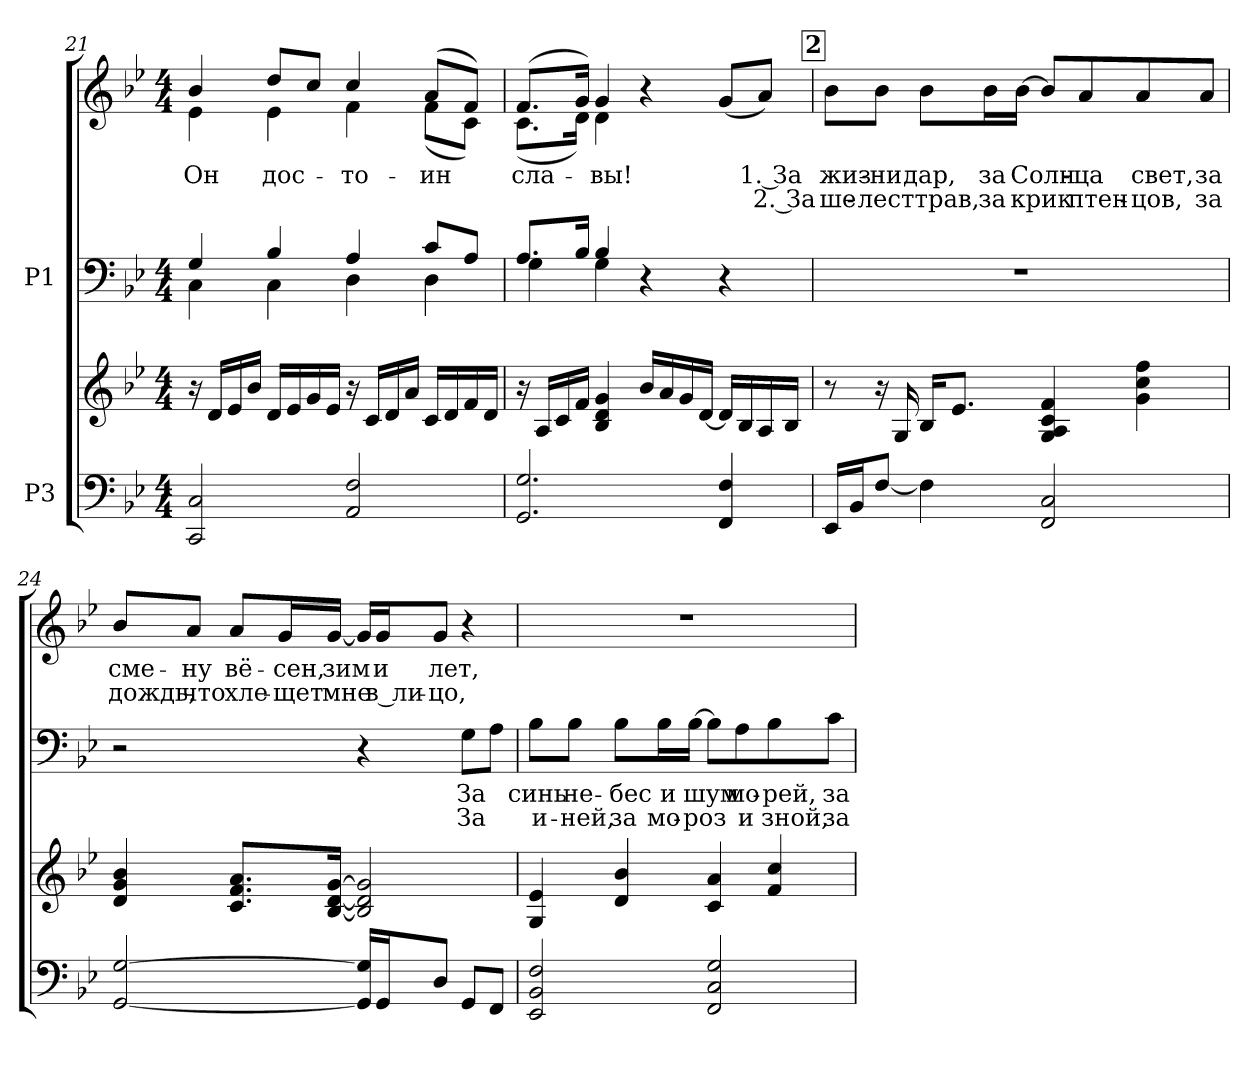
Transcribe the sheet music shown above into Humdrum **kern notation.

**kern	**kern	**kern	**text	**text	**kern	**text	**text
*part2	*part2	*part1	*part1	*part1	*part1	*part1	*part1
*staff4	*staff3	*staff2	*staff2	*staff2	*staff1	*staff1	*staff1
*I"P3	*	*I"P1	*	*	*	*	*
*clefF4	*clefG2	*clefF4	*	*	*clefG2	*	*
*k[b-e-]	*k[b-e-]	*k[b-e-]	*	*	*k[b-e-]	*	*
*B-:	*B-:	*B-:	*	*	*B-:	*	*
*M4/4	*M4/4	*M4/4	*	*	*M4/4	*	*
=21	=21	=21	=21	=21	=21	=21	=21
*	*	*^	*	*	*	*	*
!	!	!	!	!	!	!	!LO:LY:b:color=#000000	!
*	*	*	*	*	*	*^	*	*
2CCi/ 2Ci	16r	4Gi/	4Ci\	.	.	4b-i/	4e-i\	Он	.
.	16di/LL	.	.	.	.	.	.	.	.
.	16e-i/	.	.	.	.	.	.	.	.
.	16b-i/JJ	.	.	.	.	.	.	.	.
!	!	!	!	!	!	!	!	!LO:LY:b:color=#000000	!
.	16di/LL	4B-i/	4Ci\	.	.	8ddi/L	4e-i\	дос-	.
.	16e-i/	.	.	.	.	.	.	.	.
.	16gi/	.	.	.	.	8cci/J	.	.	.
.	16e-i/JJ	.	.	.	.	.	.	.	.
!	!	!	!	!	!	!	!	!LO:LY:b:color=#000000	!
2AAi/ 2Fi	16r	4Ai/	4Di\	.	.	4cci/	4fi\	-то-	.
.	16ci/LL	.	.	.	.	.	.	.	.
.	16di/	.	.	.	.	.	.	.	.
.	16ai/JJ	.	.	.	.	.	.	.	.
!	!	!	!	!	!	!	!	!LO:LY:b:color=#000000	!
.	16ci/LL	8ci/L	4Di\	.	.	(8ai/L	(8fi\L	-ин	.
.	16di/	.	.	.	.	.	.	.	.
.	16fi/	8Ai/J	.	.	.	8fi/J)	8ci\J)	.	.
.	16di/JJ	.	.	.	.	.	.	.	.
=22	=22	=22	=22	=22	=22	=22	=22	=22	=22
!	!	!	!	!	!	!	!	!LO:LY:b:color=#000000	!
2.GGi/ 2.Gi	16r	8.Ai/L	4Gi\	.	.	(8.fi/L	(8.ci\L	сла-	.
.	16Ai/LL	.	.	.	.	.	.	.	.
.	16ci/	.	.	.	.	.	.	.	.
.	16fi/JJ	16B-i/Jk	.	.	.	16gi/Jk)	16di\Jk)	.	.
!	!	!	!	!	!	!	!	!LO:LY:b:color=#000000	!
.	4B-i/ 4di 4gi	4B-i/	4Gi\	.	.	4gi/	4di\	-вы!	.
.	16b-i/LL	4r	2ryy	.	.	4r	2ryy	.	.
.	16ai/	.	.	.	.	.	.	.	.
.	16gi/	.	.	.	.	.	.	.	.
.	[<16di/JJ	.	.	.	.	.	.	.	.
4FFi/ 4Fi	16di/LL]	4r	.	.	.	(8gi/L	.	.	.
.	16B-i/	.	.	.	.	.	.	.	.
!	!	!	!	!	!	!	!	!LO:LY:b:color=#000000	!LO:LY:b:color=#000000
.	16Ai/	.	.	.	.	8ai/J)	.	1. За	2. За
.	16B-i/JJ	.	.	.	.	.	.	.	.
*	*	*v	*v	*	*	*	*	*	*
*	*	*	*	*	*v	*v	*	*
!!LO:LB:g=z
!!LO:REH:place=s1:color=#000000:enc=box:fs=15.7124:t=2
=23	=23	=23	=23	=23	=23	=23	=23
!	!	!	!	!	!	!LO:LY:b:color=#000000	!LO:LY:b:color=#000000
16EE-i/LL	8r	1r	.	.	8b-i\L	жиз-	ше-
16BB-i/J	.	.	.	.	.	.	.
!	!	!	!	!	!	!LO:LY:b:color=#000000	!LO:LY:b:color=#000000
[<8Fi/J	16r	.	.	.	8b-i\J	-ни	-лест
.	16Gi/	.	.	.	.	.	.
!	!	!	!	!	!	!LO:LY:b:color=#000000	!LO:LY:b:color=#000000
4Fi\]	16B-i/KL	.	.	.	8b-i\L	дар,	трав,
.	8.e-i/J	.	.	.	.	.	.
!	!	!	!	!	!	!LO:LY:b:color=#000000	!LO:LY:b:color=#000000
.	.	.	.	.	16b-i\L	за	за
!	!	!	!	!	!	!LO:LY:b:color=#000000	!LO:LY:b:color=#000000
.	.	.	.	.	[>16b-i\JJ	Солн-	крик
2FFi/ 2Ci	4Gi/ 4Ai 4ci 4fi	.	.	.	8b-i/L]	.	.
!	!	!	!	!	!	!LO:LY:b:color=#000000	!LO:LY:b:color=#000000
.	.	.	.	.	8ai/	-ца	птен-
!	!	!	!	!	!	!LO:LY:b:color=#000000	!LO:LY:b:color=#000000
.	4gi\ 4cci 4ffi	.	.	.	8ai/	свет,	-цов,
!	!	!	!	!	!	!LO:LY:b:color=#000000	!LO:LY:b:color=#000000
.	.	.	.	.	8ai/J	за	за
=24	=24	=24	=24	=24	=24	=24	=24
!	!	!	!	!	!	!LO:LY:b:color=#000000	!LO:LY:b:color=#000000
[<2GGi/ [>2Gi	4di/ 4gi 4b-i	2r	.	.	8b-i/L	сме-	дождь,
!	!	!	!	!	!	!LO:LY:b:color=#000000	!LO:LY:b:color=#000000
.	.	.	.	.	8ai/J	-ну	что
!	!	!	!	!	!	!LO:LY:b:color=#000000	!LO:LY:b:color=#000000
.	8.ci/ 8.fi 8.aiL	.	.	.	8ai/L	вё-	хле-
!	!	!	!	!	!	!LO:LY:b:color=#000000	!LO:LY:b:color=#000000
.	.	.	.	.	16gi/L	-сен,	-щет
!	!	!	!	!	!	!LO:LY:b:color=#000000	!LO:LY:b:color=#000000
.	[<16B-i/ [<16di [>16giJk	.	.	.	[<16gi/JJ	зим	мне
16GGi/] 16Gi]LL	2B-i/] 2di] 2gi]	4r	.	.	16gi/LL]	.	.
!	!	!	!	!	!	!LO:LY:b:color=#000000	!LO:LY:b:color=#000000
16GGi/J	.	.	.	.	16gi/J	и	в ли-
!	!	!	!	!	!	!LO:LY:b:color=#000000	!LO:LY:b:color=#000000
8Di/J	.	.	.	.	8gi/J	лет,	-цо,
!	!	!	!LO:LY:a:color=#000000	!LO:LY:a:color=#000000	!	!	!
8GGi/L	.	8Gi\L	За	За	4r	.	.
8FFi/J	.	8Ai\J	.	.	.	.	.
=25	=25	=25	=25	=25	=25	=25	=25
!	!	!	!LO:LY:a:color=#000000	!LO:LY:a:color=#000000	!	!	!
2EE-i/ 2BB-i 2Fi	4Gi/ 4e-i	8B-i\L	синь	и-	1r	.	.
!	!	!	!LO:LY:a:color=#000000	!LO:LY:a:color=#000000	!	!	!
.	.	8B-i\J	не-	-ней,	.	.	.
!	!	!	!LO:LY:a:color=#000000	!LO:LY:a:color=#000000	!	!	!
.	4di/ 4b-i	8B-i\L	-бес	за	.	.	.
!	!	!	!LO:LY:a:color=#000000	!LO:LY:a:color=#000000	!	!	!
.	.	16B-i\L	и	мо-	.	.	.
!	!	!	!LO:LY:a:color=#000000	!LO:LY:a:color=#000000	!	!	!
.	.	[>16B-i\JJ	шум	-роз	.	.	.
2FFi/ 2Ci 2Gi	4ci/ 4ai	8B-i\L]	.	.	.	.	.
!	!	!	!LO:LY:a:color=#000000	!LO:LY:a:color=#000000	!	!	!
.	.	8Ai\	мо-	и	.	.	.
!	!	!	!LO:LY:a:color=#000000	!LO:LY:a:color=#000000	!	!	!
.	4fi/ 4cci	8B-i\	-рей,	зной,	.	.	.
!	!	!	!LO:LY:a:color=#000000	!LO:LY:a:color=#000000	!	!	!
.	.	8ci\J	за	за	.	.	.
=	=	=	=	=	=	=	=
*-	*-	*-	*-	*-	*-	*-	*-
